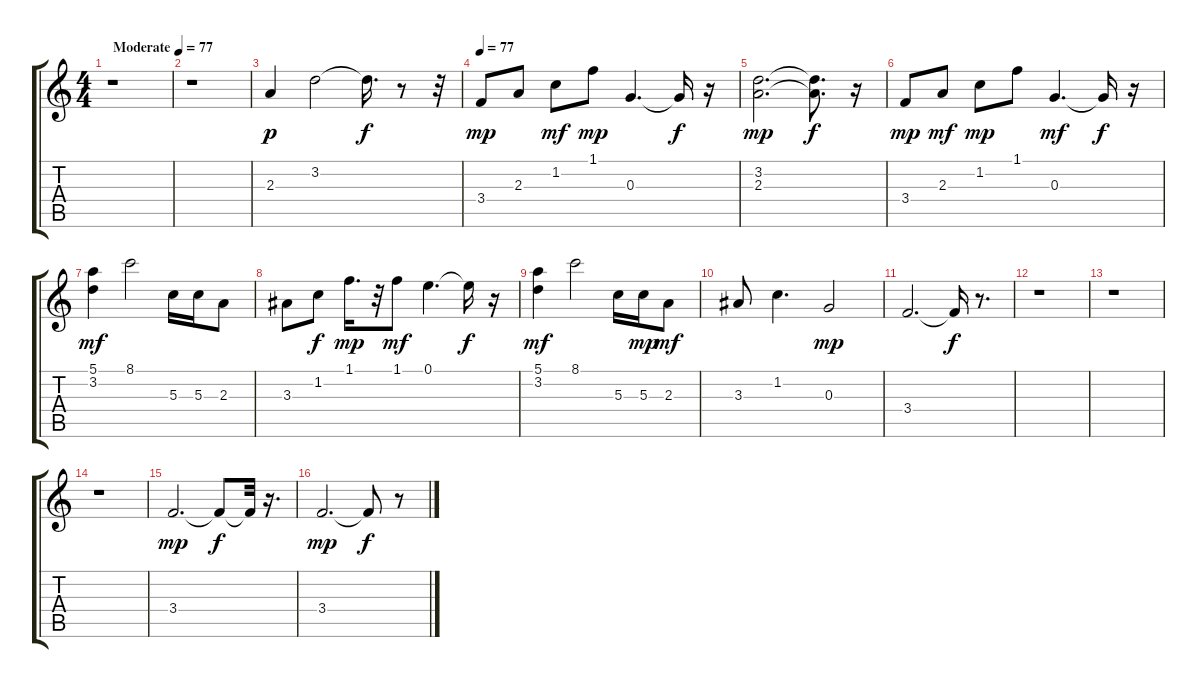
\track "" {instrument electricguitarjazz}
\staff {score tabs}
\tuning (E4 B3 G3 D3 A2 E2) {hide}
\ts (4 4)
\tempo (77 "Moderate")
\clef g2
\ks c
r.1{dy p instrument electricguitarjazz} |
r.1 |
2.3.4{instrument electricguitarjazz} 3.2.2 3.2{t}.16{d dy f} r.8 r.32 |
\tempo 77
3.4.8{dy mp} 2.3.8 1.2.8{dy mf} 1.1.8{dy mp} 0.3.4{d} 0.3{t}.16{dy f} r.16 |
(3.2 2.3).2{d dy mp} (3.2{t} 2.3{t}).8{d dy f} r.16 |
3.4.8{dy mp} 2.3.8{dy mf} 1.2.8{dy mp} 1.1.8 0.3.4{d dy mf} 0.3{t}.16{dy f} r.16 |
(5.1 3.2).4{dy mf} 8.1.2 5.3.16 5.3.16 2.3.8 |
3.3.8 1.2.8{dy f} 1.1.16{d dy mp} r.32 1.1.8{dy mf} 0.1.4{d} 0.1{t}.16{dy f} r.16 |
(5.1 3.2).4{dy mf} 8.1.2 5.3.16 5.3.16{dy mp} 2.3.8{dy mf} |
3.3.8 1.2.4{d} 0.3.2{dy mp} |
3.4.2{d} 3.4{t}.16{dy f} r.8{d} |
r.1 |
r.1 |
r.1 |
3.4.2{d dy mp} 3.4{t}.8{dy f} 3.4{t}.32 r.16{d} |
3.4.2{d dy mp} 3.4{t}.8{dy f} r.8
